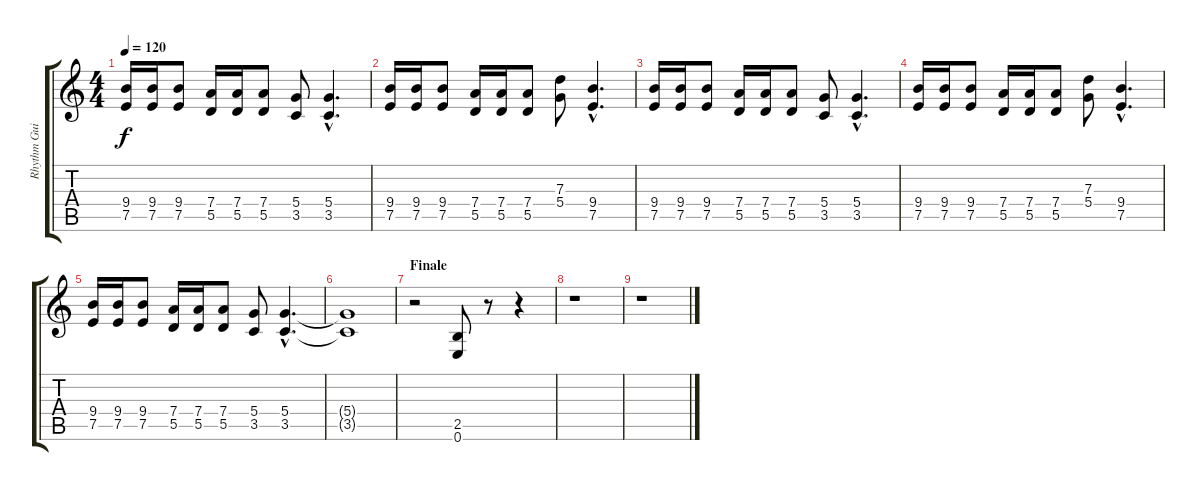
\track ("Rhythm Guitar 2" "Rhythm Gui") {instrument distortionguitar}
\staff {score tabs}
\tuning (E4 B3 G3 D3 A2 E2) {hide}
\ts (4 4)
\tempo 120
\clef g2
\ks c
(9.4 7.5).16{dy f} (9.4 7.5).16 (9.4 7.5).8 (7.4 5.5).16 (7.4 5.5).16 (7.4 5.5).8 (5.4 3.5).8 (5.4{hac} 3.5{hac}).4{d} |
(9.4 7.5).16 (9.4 7.5).16 (9.4 7.5).8 (7.4 5.5).16 (7.4 5.5).16 (7.4 5.5).8 (7.3 5.4).8 (9.4{hac} 7.5{hac}).4{d} |
(9.4 7.5).16 (9.4 7.5).16 (9.4 7.5).8 (7.4 5.5).16 (7.4 5.5).16 (7.4 5.5).8 (5.4 3.5).8 (5.4{hac} 3.5{hac}).4{d} |
(9.4 7.5).16 (9.4 7.5).16 (9.4 7.5).8 (7.4 5.5).16 (7.4 5.5).16 (7.4 5.5).8 (7.3 5.4).8 (9.4{hac} 7.5{hac}).4{d} |
(9.4 7.5).16 (9.4 7.5).16 (9.4 7.5).8 (7.4 5.5).16 (7.4 5.5).16 (7.4 5.5).8 (5.4 3.5).8 (5.4{hac} 3.5{hac}).4{d} |
(5.4{t} 3.5{t}).1 |
\section ("" "Finale")
r.2 (2.5 0.6).8 r.8 r.4 |
r.1 |
r.1
